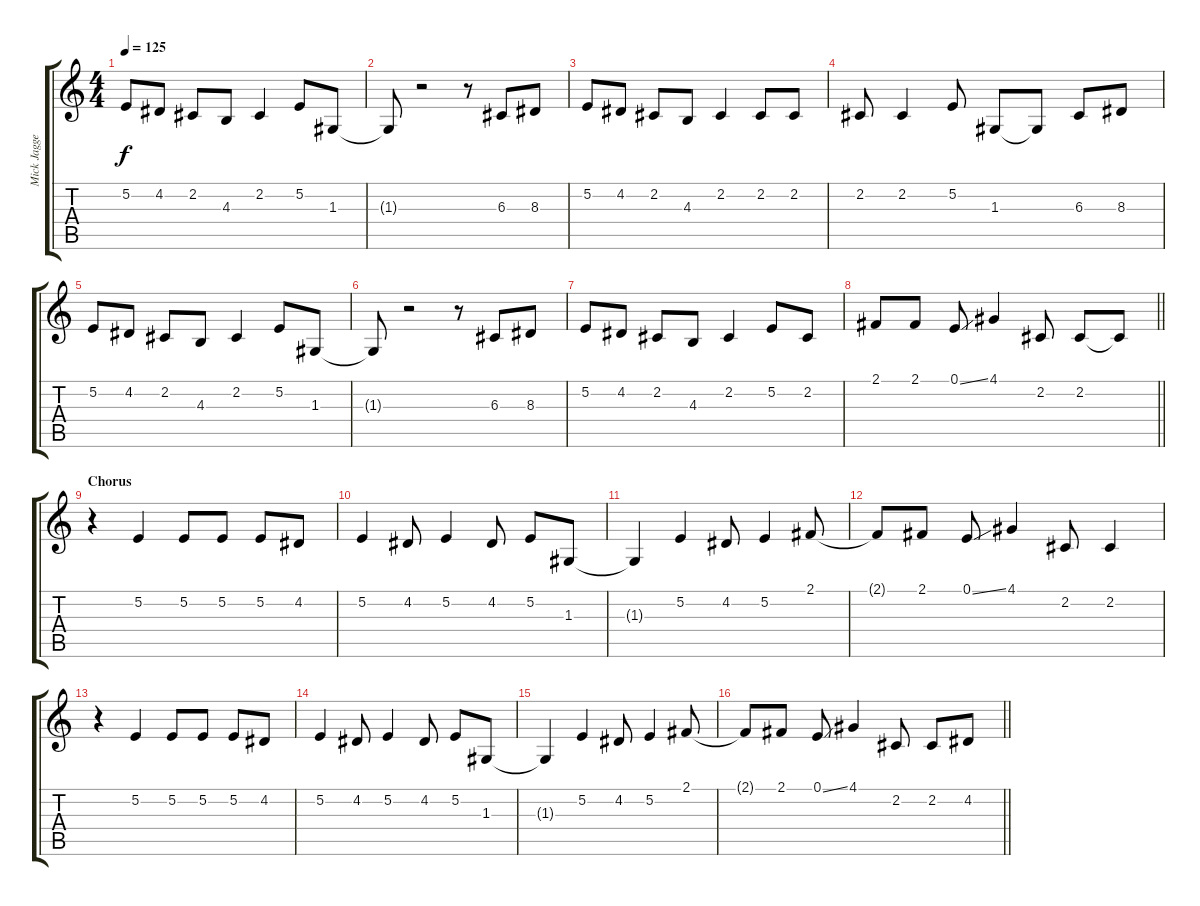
\track ("Mick Jagger" "Mick Jagge") {instrument koto}
\staff {score tabs}
\tuning (E4 B3 G3 D3 A2 E2) {hide}
\ts (4 4)
\tempo 125
\clef g2
\ks c
5.2.8{dy f} 4.2.8 2.2.8 4.3.8 2.2.4 5.2.8 1.3.8 |
1.3{t}.8 r.2 r.8 6.3.8 8.3.8 |
5.2.8 4.2.8 2.2.8 4.3.8 2.2.4 2.2.8 2.2.8 |
2.2.8 2.2.4 5.2.8 1.3.8 1.3{t}.8 6.3.8 8.3.8 |
5.2.8 4.2.8 2.2.8 4.3.8 2.2.4 5.2.8 1.3.8 |
1.3{t}.8 r.2 r.8 6.3.8 8.3.8 |
5.2.8 4.2.8 2.2.8 4.3.8 2.2.4 5.2.8 2.2.8 |
\barLineRight lightlight
2.1.8 2.1.8 0.1{ss}.8 4.1.4 2.2.8 2.2.8 2.2{t}.8 |
\section ("" "Chorus")
r.4 5.2.4 5.2.8 5.2.8 5.2.8 4.2.8 |
5.2.4 4.2.8 5.2.4 4.2.8 5.2.8 1.3.8 |
1.3{t}.4 5.2.4 4.2.8 5.2.4 2.1.8 |
2.1{t}.8 2.1.8 0.1{ss}.8 4.1.4 2.2.8 2.2.4 |
r.4 5.2.4 5.2.8 5.2.8 5.2.8 4.2.8 |
5.2.4 4.2.8 5.2.4 4.2.8 5.2.8 1.3.8 |
1.3{t}.4 5.2.4 4.2.8 5.2.4 2.1.8 |
\barLineRight lightlight
2.1{t}.8 2.1.8 0.1{ss}.8 4.1.4 2.2.8 2.2.8 4.2.8
